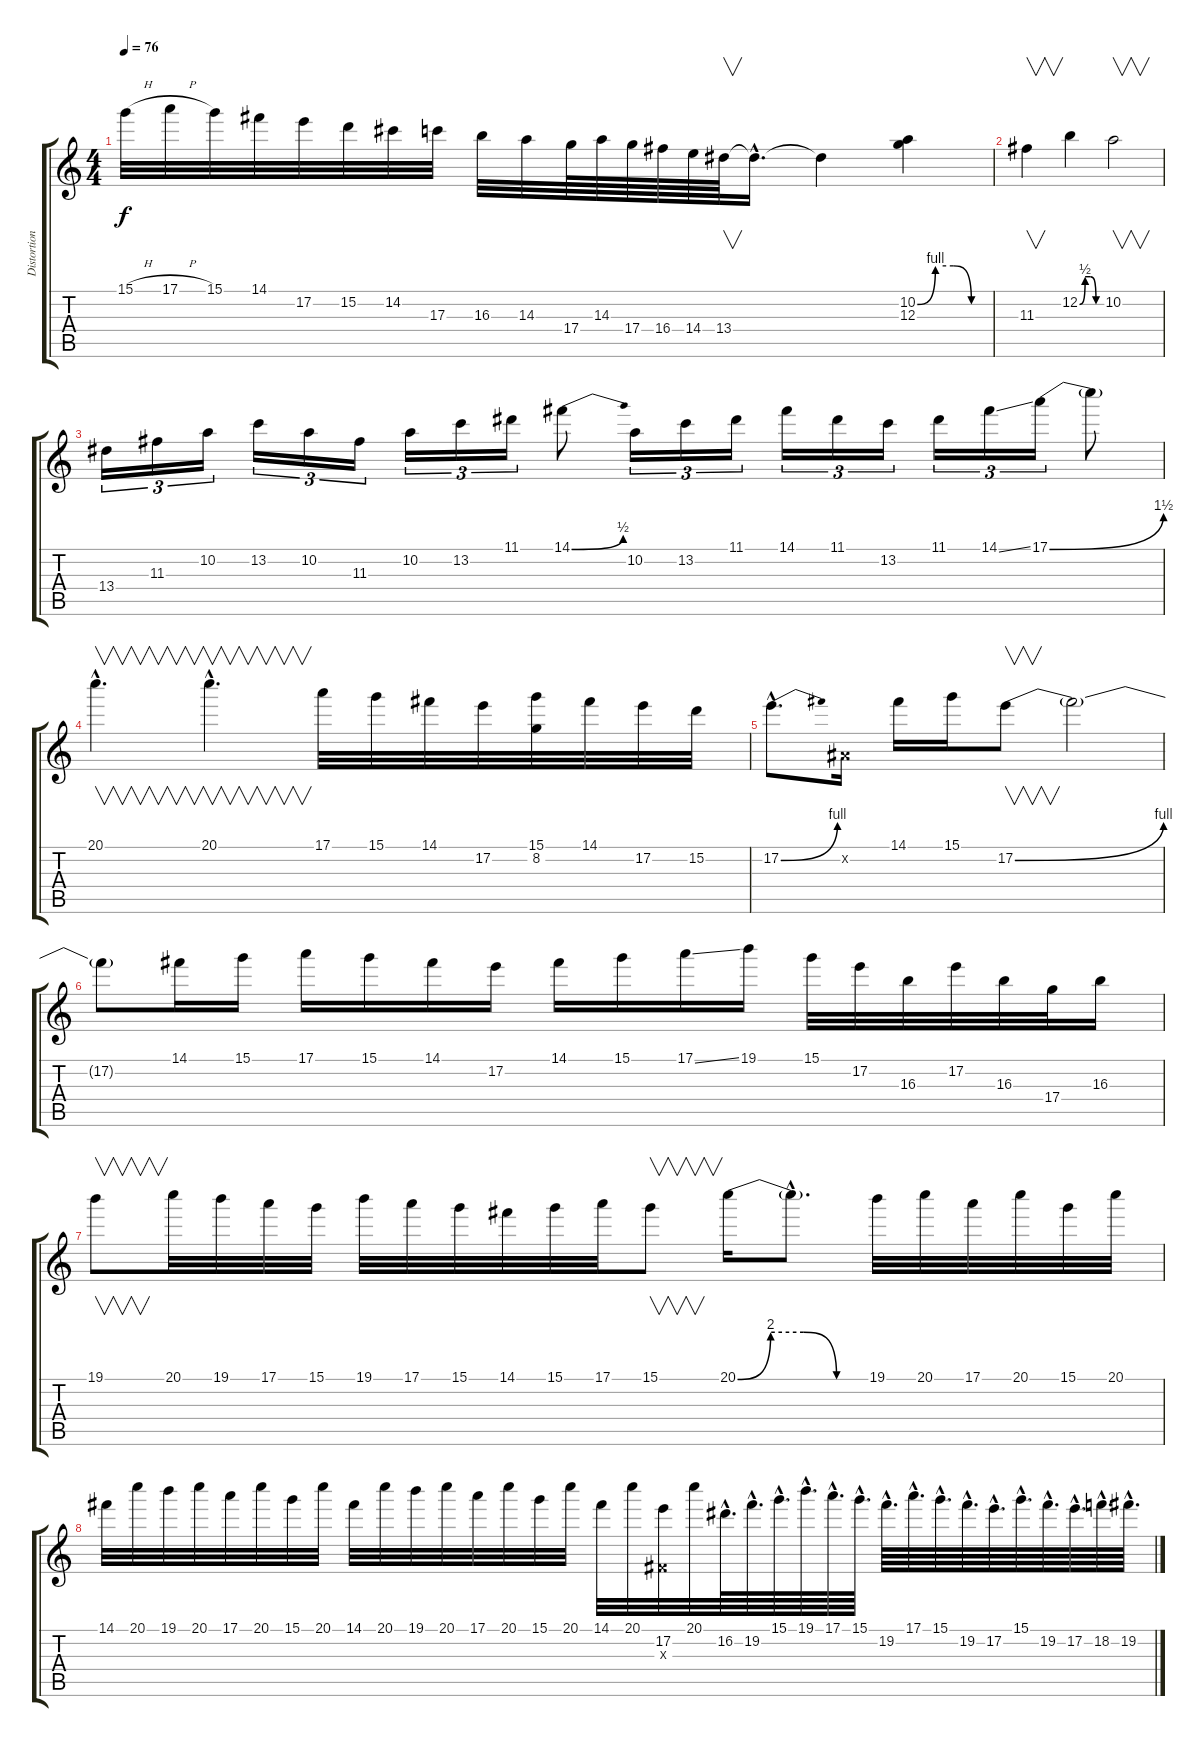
\track ("Distortion Guitar 2" "Distortion") {instrument distortionguitar}
\staff {score tabs}
\tuning (E4 B3 G3 D3 A2 E2) {hide}
\ts (4 4)
\tempo 76
\clef g2
\ks c
15.1{h}.32{dy f} 17.1{h}.32 15.1.32 14.1.32 17.2.32 15.2.32 14.2.32 17.3.32 16.3.32 14.3.32 17.4.64 14.3.64 17.4.64 16.4.64 14.4.64 13.4.64{v} 13.4{hac t}.16{d} 13.4{t}.4 (10.2{be (custom 0 0 15 4 30 4 45 0 60 0)} 12.3).4 |
11.3.4{v} 12.2{be (custom 0 0 15 2 30 2 45 0 60 0)}.4 10.2.2{v} |
13.4.16{tu (3 2)} 11.3.16{tu (3 2)} 10.2.16{tu (3 2)} 13.2.16{tu (3 2)} 10.2.16{tu (3 2)} 11.3.16{tu (3 2)} 10.2.16{tu (3 2)} 13.2.16{tu (3 2)} 11.1.16{tu (3 2)} 14.1{be (bend 0 0 60 2)}.8 10.2.16{tu (3 2)} 13.2.16{tu (3 2)} 11.1.16{tu (3 2)} 14.1.16{tu (3 2)} 11.1.16{tu (3 2)} 13.2.16{tu (3 2)} 11.1.16{tu (3 2)} 14.1{ss}.16{tu (3 2)} 17.1{be (bend 0 0 60 6)}.16{tu (3 2)} 17.1{t}.8 |
20.1{hac}.4{v d} 20.1{hac}.4{v d} 17.1.32 15.1.32 14.1.32 17.2.32 (15.1 8.2).32 14.1.32 17.2.32 15.2.32 |
17.2{be (bend 0 0 60 4) hac}.8{d} -1.2{x}.16 14.1.16 15.1.16 17.2{be (bend 0 0 60 4)}.8{v} 17.2{t}.2 |
17.2{t}.8 14.1.16 15.1.16 17.1.16 15.1.16 14.1.16 17.2.16 14.1.16 15.1.16 17.1{ss}.16 19.1.16 15.1.32 17.2.32 16.3.32 17.2.32 16.3.32 17.4.32 16.3.16 |
19.1.8{v} 20.1.32 19.1.32 17.1.32 15.1.32 19.1.32 17.1.32 15.1.32 14.1.32 15.1.32 17.1.32 15.1.8{v} 20.1{be (custom 0 0 15 8 30 8 45 0 60 0)}.16 20.1{hac t}.8{d} 19.1.32 20.1.32 17.1.32 20.1.32 15.1.32 20.1.32 |
14.1.32 20.1.32 19.1.32 20.1.32 17.1.32 20.1.32 15.1.32 20.1.32 14.1.32 20.1.32 19.1.32 20.1.32 17.1.32 20.1.32 15.1.32 20.1.32 14.1.32 20.1.32 (17.2 -1.3{x}).32 20.1.32 16.2{hac}.64{d} 19.2{hac}.64{d} 15.1{hac}.64{d} 19.1{hac}.64{d} 17.1{hac}.64{d} 15.1{hac}.64{d} 19.2{hac}.64{d} 17.1{hac}.64{d} 15.1{hac}.64{d} 19.2{hac}.64{d} 17.2{hac}.64{d} 15.1{hac}.64{d} 19.2{hac}.64{d} 17.2{hac}.64{d} 18.2{hac}.64{d} 19.2{h hac}.64{d}
